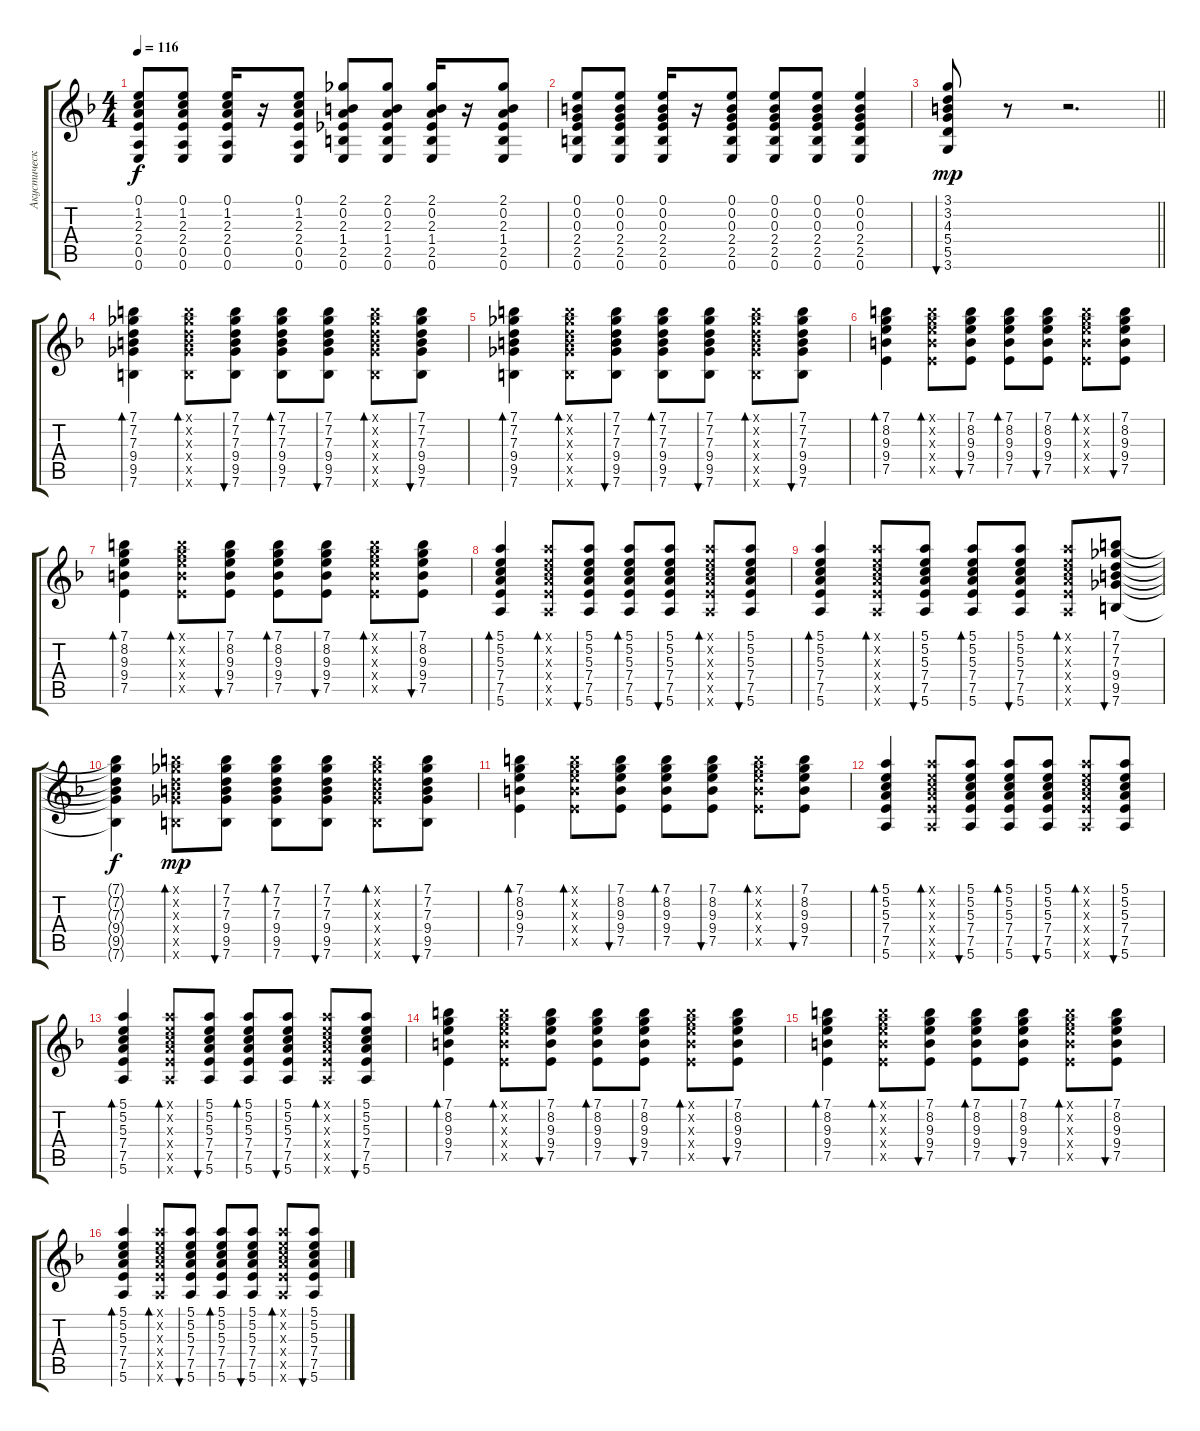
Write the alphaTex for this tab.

\track ("Акустическая Гитара" "Акустическ") {instrument acousticguitarsteel}
\staff {score tabs}
\tuning (E4 B3 G3 D3 A2 E2) {hide}
\ts (4 4)
\tempo 116
\clef g2
\ks dminor
(0.1 1.2 2.3 2.4 0.5 0.6).8{dy f} (0.1 1.2 2.3 2.4 0.5 0.6).8 (0.1 1.2 2.3 2.4 0.5 0.6).16 r.16 (0.1 1.2 2.3 2.4 0.5 0.6).8 (2.1 0.2 2.3 1.4 2.5 0.6).8 (2.1 0.2 2.3 1.4 2.5 0.6).8 (2.1 0.2 2.3 1.4 2.5 0.6).16 r.16 (2.1 0.2 2.3 1.4 2.5 0.6).8 |
(0.1 0.2 0.3 2.4 2.5 0.6).8 (0.1 0.2 0.3 2.4 2.5 0.6).8 (0.1 0.2 0.3 2.4 2.5 0.6).16 r.16 (0.1 0.2 0.3 2.4 2.5 0.6).8 (0.1 0.2 0.3 2.4 2.5 0.6).8 (0.1 0.2 0.3 2.4 2.5 0.6).8 (0.1 0.2 0.3 2.4 2.5 0.6).4 |
\barLineRight lightlight
(3.1 3.2 4.3 5.4 5.5 3.6).8{bu 60 dy mp} r.8 r.2{d} |
(7.1 7.2 7.3 9.4 9.5 7.6).4{bd 60 volume 11} (7.1{x} 7.2{x} 7.3{x} 9.4{x} 9.5{x} 7.6{x}).8{bd 60} (7.1 7.2 7.3 9.4 9.5 7.6).8{bu 60} (7.1 7.2 7.3 9.4 9.5 7.6).8{bd 60} (7.1 7.2 7.3 9.4 9.5 7.6).8{bu 60} (7.1{x} 7.2{x} 7.3{x} 9.4{x} 9.5{x} 7.6{x}).8{bd 60} (7.1 7.2 7.3 9.4 9.5 7.6).8{bu 60} |
(7.1 7.2 7.3 9.4 9.5 7.6).4{bd 60} (7.1{x} 7.2{x} 7.3{x} 9.4{x} 9.5{x} 7.6{x}).8{bd 60} (7.1 7.2 7.3 9.4 9.5 7.6).8{bu 60} (7.1 7.2 7.3 9.4 9.5 7.6).8{bd 60} (7.1 7.2 7.3 9.4 9.5 7.6).8{bu 60} (7.1{x} 7.2{x} 7.3{x} 9.4{x} 9.5{x} 7.6{x}).8{bd 60} (7.1 7.2 7.3 9.4 9.5 7.6).8{bu 60} |
(7.1 8.2 9.3 9.4 7.5).4{bd 60} (7.1{x} 8.2{x} 9.3{x} 9.4{x} 7.5{x}).8{bd 60} (7.1 8.2 9.3 9.4 7.5).8{bu 60} (7.1 8.2 9.3 9.4 7.5).8{bd 60} (7.1 8.2 9.3 9.4 7.5).8{bu 60} (7.1{x} 8.2{x} 9.3{x} 9.4{x} 7.5{x}).8{bd 60} (7.1 8.2 9.3 9.4 7.5).8{bu 60} |
(7.1 8.2 9.3 9.4 7.5).4{bd 60} (7.1{x} 8.2{x} 9.3{x} 9.4{x} 7.5{x}).8{bd 60} (7.1 8.2 9.3 9.4 7.5).8{bu 60} (7.1 8.2 9.3 9.4 7.5).8{bd 60} (7.1 8.2 9.3 9.4 7.5).8{bu 60} (7.1{x} 8.2{x} 9.3{x} 9.4{x} 7.5{x}).8{bd 60} (7.1 8.2 9.3 9.4 7.5).8{bu 60} |
(5.1 5.2 5.3 7.4 7.5 5.6).4{bd 60} (5.1{x} 5.2{x} 5.3{x} 7.4{x} 7.5{x} 5.6{x}).8{bd 60} (5.1 5.2 5.3 7.4 7.5 5.6).8{bu 60} (5.1 5.2 5.3 7.4 7.5 5.6).8{bd 60} (5.1 5.2 5.3 7.4 7.5 5.6).8{bu 60} (5.1{x} 5.2{x} 5.3{x} 7.4{x} 7.5{x} 5.6{x}).8{bd 60} (5.1 5.2 5.3 7.4 7.5 5.6).8{bu 60} |
(5.1 5.2 5.3 7.4 7.5 5.6).4{bd 60} (5.1{x} 5.2{x} 5.3{x} 7.4{x} 7.5{x} 5.6{x}).8{bd 60} (5.1 5.2 5.3 7.4 7.5 5.6).8{bu 60} (5.1 5.2 5.3 7.4 7.5 5.6).8{bd 60} (5.1 5.2 5.3 7.4 7.5 5.6).8{bu 60} (5.1{x} 5.2{x} 5.3{x} 7.4{x} 7.5{x} 5.6{x}).8{bd 60} (7.1 7.2 7.3 9.4 9.5 7.6).8{bu 60} |
(7.1{t} 7.2{t} 7.3{t} 9.4{t} 9.5{t} 7.6{t}).4{dy f} (7.1{x} 7.2{x} 7.3{x} 9.4{x} 9.5{x} 7.6{x}).8{bd 60 dy mp} (7.1 7.2 7.3 9.4 9.5 7.6).8{bu 60} (7.1 7.2 7.3 9.4 9.5 7.6).8{bd 60} (7.1 7.2 7.3 9.4 9.5 7.6).8{bu 60} (7.1{x} 7.2{x} 7.3{x} 9.4{x} 9.5{x} 7.6{x}).8{bd 60} (7.1 7.2 7.3 9.4 9.5 7.6).8{bu 60} |
(7.1 8.2 9.3 9.4 7.5).4{bd 60} (7.1{x} 8.2{x} 9.3{x} 9.4{x} 7.5{x}).8{bd 60} (7.1 8.2 9.3 9.4 7.5).8{bu 60} (7.1 8.2 9.3 9.4 7.5).8{bd 60} (7.1 8.2 9.3 9.4 7.5).8{bu 60} (7.1{x} 8.2{x} 9.3{x} 9.4{x} 7.5{x}).8{bd 60} (7.1 8.2 9.3 9.4 7.5).8{bu 60} |
(5.1 5.2 5.3 7.4 7.5 5.6).4{bd 60} (5.1{x} 5.2{x} 5.3{x} 7.4{x} 7.5{x} 5.6{x}).8{bd 60} (5.1 5.2 5.3 7.4 7.5 5.6).8{bu 60} (5.1 5.2 5.3 7.4 7.5 5.6).8{bd 60} (5.1 5.2 5.3 7.4 7.5 5.6).8{bu 60} (5.1{x} 5.2{x} 5.3{x} 7.4{x} 7.5{x} 5.6{x}).8{bd 60} (5.1 5.2 5.3 7.4 7.5 5.6).8{bu 60} |
(5.1 5.2 5.3 7.4 7.5 5.6).4{bd 60} (5.1{x} 5.2{x} 5.3{x} 7.4{x} 7.5{x} 5.6{x}).8{bd 60} (5.1 5.2 5.3 7.4 7.5 5.6).8{bu 60} (5.1 5.2 5.3 7.4 7.5 5.6).8{bd 60} (5.1 5.2 5.3 7.4 7.5 5.6).8{bu 60} (5.1{x} 5.2{x} 5.3{x} 7.4{x} 7.5{x} 5.6{x}).8{bd 60} (5.1 5.2 5.3 7.4 7.5 5.6).8{bu 60} |
(7.1 8.2 9.3 9.4 7.5).4{bd 60} (7.1{x} 8.2{x} 9.3{x} 9.4{x} 7.5{x}).8{bd 60} (7.1 8.2 9.3 9.4 7.5).8{bu 60} (7.1 8.2 9.3 9.4 7.5).8{bd 60} (7.1 8.2 9.3 9.4 7.5).8{bu 60} (7.1{x} 8.2{x} 9.3{x} 9.4{x} 7.5{x}).8{bd 60} (7.1 8.2 9.3 9.4 7.5).8{bu 60} |
(7.1 8.2 9.3 9.4 7.5).4{bd 60} (7.1{x} 8.2{x} 9.3{x} 9.4{x} 7.5{x}).8{bd 60} (7.1 8.2 9.3 9.4 7.5).8{bu 60} (7.1 8.2 9.3 9.4 7.5).8{bd 60} (7.1 8.2 9.3 9.4 7.5).8{bu 60} (7.1{x} 8.2{x} 9.3{x} 9.4{x} 7.5{x}).8{bd 60} (7.1 8.2 9.3 9.4 7.5).8{bu 60} |
(5.1 5.2 5.3 7.4 7.5 5.6).4{bd 60} (5.1{x} 5.2{x} 5.3{x} 7.4{x} 7.5{x} 5.6{x}).8{bd 60} (5.1 5.2 5.3 7.4 7.5 5.6).8{bu 60} (5.1 5.2 5.3 7.4 7.5 5.6).8{bd 60} (5.1 5.2 5.3 7.4 7.5 5.6).8{bu 60} (5.1{x} 5.2{x} 5.3{x} 7.4{x} 7.5{x} 5.6{x}).8{bd 60} (5.1 5.2 5.3 7.4 7.5 5.6).8{bu 60}
